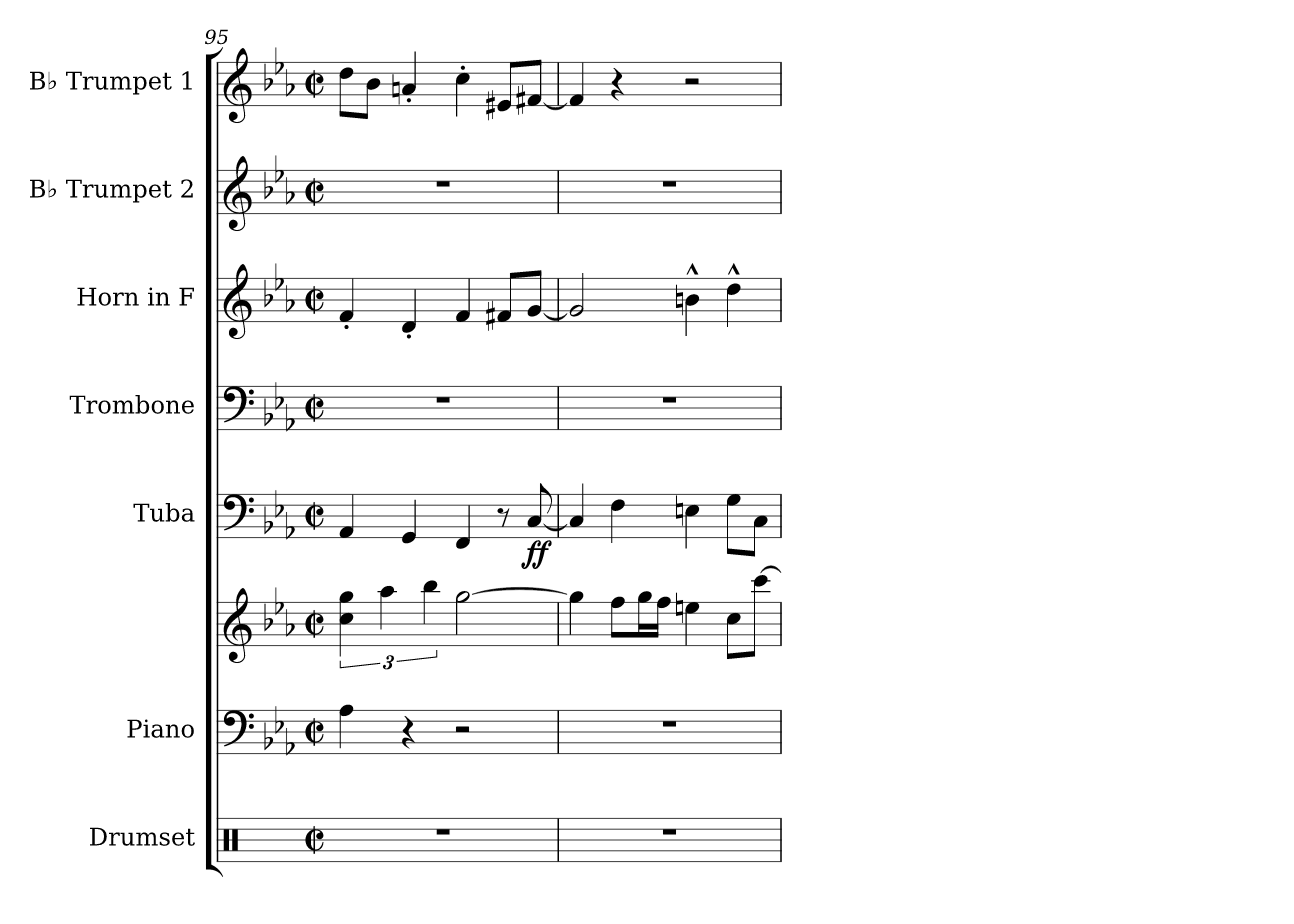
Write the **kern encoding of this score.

**kern	**kern	**kern	**kern	**dynam	**kern	**kern	**kern	**kern
*part7	*part6	*part6	*part5	*part5	*part4	*part3	*part2	*part1
*staff8	*staff7	*staff6	*staff5	*staff5	*staff4	*staff3	*staff2	*staff1
*I"Drumset	*I"Piano	*	*I"Tuba	*	*I"Trombone	*I"Horn in F	*I"B♭ Trumpet 2	*I"B♭ Trumpet 1
*I'Drs.	*I'Pno.	*	*I'Tba.	*	*I'Tbn.	*	*I'B♭ Tpt. 2	*I'B♭ Tpt. 1
*clefX	*clefF4	*clefG2	*clefF4	*	*clefF4	*clefG2	*clefG2	*clefG2
*	*	*	*	*	*	*ITrd4c7	*ITrd1c2	*ITrd1c2
*k[]	*k[b-e-a-]	*k[b-e-a-]	*k[b-e-a-]	*	*k[b-e-a-]	*k[b-e-a-d-]	*k[b-e-a-d-g-]	*k[b-e-a-d-g-]
*M2/2	*M2/2	*M2/2	*M2/2	*	*M2/2	*M2/2	*M2/2	*M2/2
*met(c|)	*met(c|)	*met(c|)	*met(c|)	*	*met(c|)	*met(c|)	*met(c|)	*met(c|)
=95	=95	=95	=95	=95	=95	=95	=95	=95
1r	4A-\	6cc\ 6gg\	4AA-/	.	1r	4B-'/	1r	8cc\L
.	.	.	.	.	.	.	.	8a-\J
.	.	6aa-\	.	.	.	.	.	.
.	4r	.	4GG/	.	.	4G'/	.	4gn'/
.	.	6bb-\	.	.	.	.	.	.
.	2r	[2gg\	4FF/	.	.	4B-/	.	4b-'\
.	.	.	8r	.	.	8Bn/L	.	8d#X/L
!	!	!	!	!LO:DY:b	!	!	!	!
!	!	!	!	!LO:DY:n=1:b	!	!	!	!
.	.	.	[8C/	f f	.	[8c/J	.	[8en/J
=96	=96	=96	=96	=96	=96	=96	=96	=96
1r	1r	4gg\]	4C/]	.	1r	2c/]	1r	4e/]
.	.	8ff\L	4F\	.	.	.	.	4r
.	.	16gg\L	.	.	.	.	.	.
.	.	16ff\JJ	.	.	.	.	.	.
.	.	4een\	4En\	.	.	4en^^\	.	2r
.	.	8cc\L	8G\L	.	.	4g^^\	.	.
.	.	[8ccc\J	8C\J	.	.	.	.	.
=	=	=	=	=	=	=	=	=
*-	*-	*-	*-	*-	*-	*-	*-	*-
